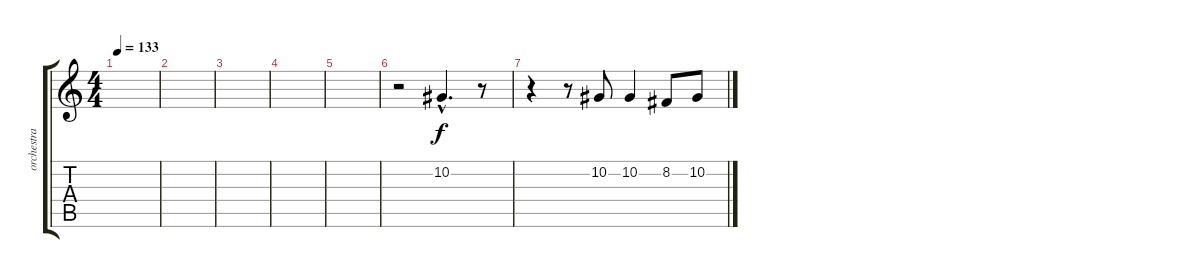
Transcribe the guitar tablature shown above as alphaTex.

\track ("orchestra" "orchestra") {instrument stringensemble1}
\staff {score tabs}
\tuning (Eb4 Bb3 Gb3 Db3 Ab2 Eb2) {hide}
\ts (4 4)
\tempo 133
\clef g2
\ks c
|
|
|
|
|
r.2 10.2{hac}.4{d} r.8 |
r.4 r.8 10.2.8 10.2.4 8.2.8 10.2.8
